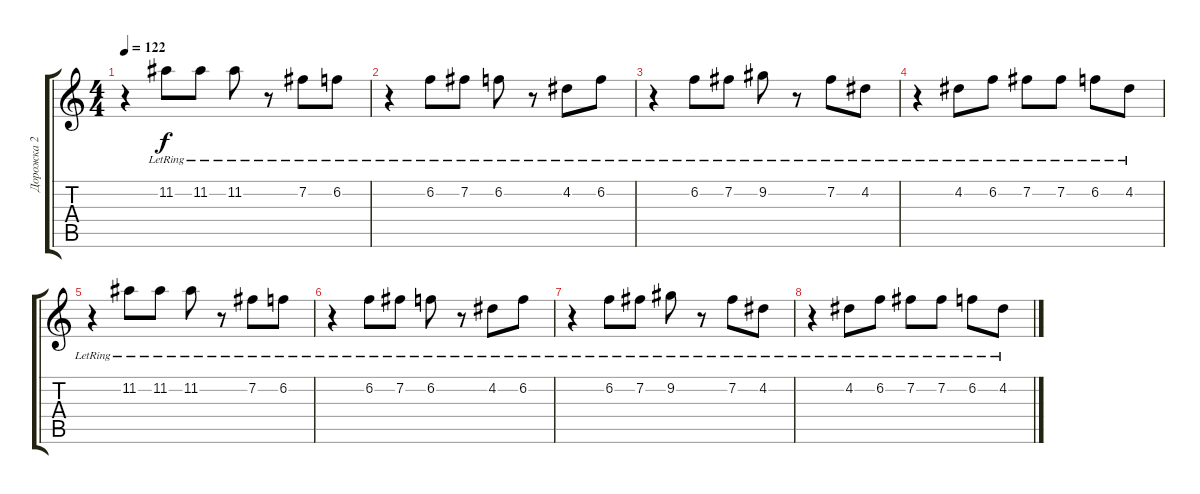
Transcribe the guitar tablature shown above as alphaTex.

\track ("Дорожка 2" "Дорожка 2") {instrument synthbass2}
\staff {score tabs}
\tuning (E4 B3 G3 D3 A2 E2) {hide}
\ts (4 4)
\tempo 122
\clef g2
\ks c
r.4{dy f} 11.2{lr}.8 11.2{lr}.8 11.2{lr}.8 r.8 7.2{lr}.8 6.2{lr}.8 |
r.4 6.2{lr}.8 7.2{lr}.8 6.2{lr}.8 r.8 4.2{lr}.8 6.2{lr}.8 |
r.4 6.2{lr}.8 7.2{lr}.8 9.2{lr}.8 r.8 7.2{lr}.8 4.2{lr}.8 |
r.4 4.2{lr}.8 6.2{lr}.8 7.2{lr}.8 7.2{lr}.8 6.2{lr}.8 4.2{lr}.8 |
r.4 11.2{lr}.8 11.2{lr}.8 11.2{lr}.8 r.8 7.2{lr}.8 6.2{lr}.8 |
r.4 6.2{lr}.8 7.2{lr}.8 6.2{lr}.8 r.8 4.2{lr}.8 6.2{lr}.8 |
r.4 6.2{lr}.8 7.2{lr}.8 9.2{lr}.8 r.8 7.2{lr}.8 4.2{lr}.8 |
r.4 4.2{lr}.8 6.2{lr}.8 7.2{lr}.8 7.2{lr}.8 6.2{lr}.8 4.2{lr}.8
